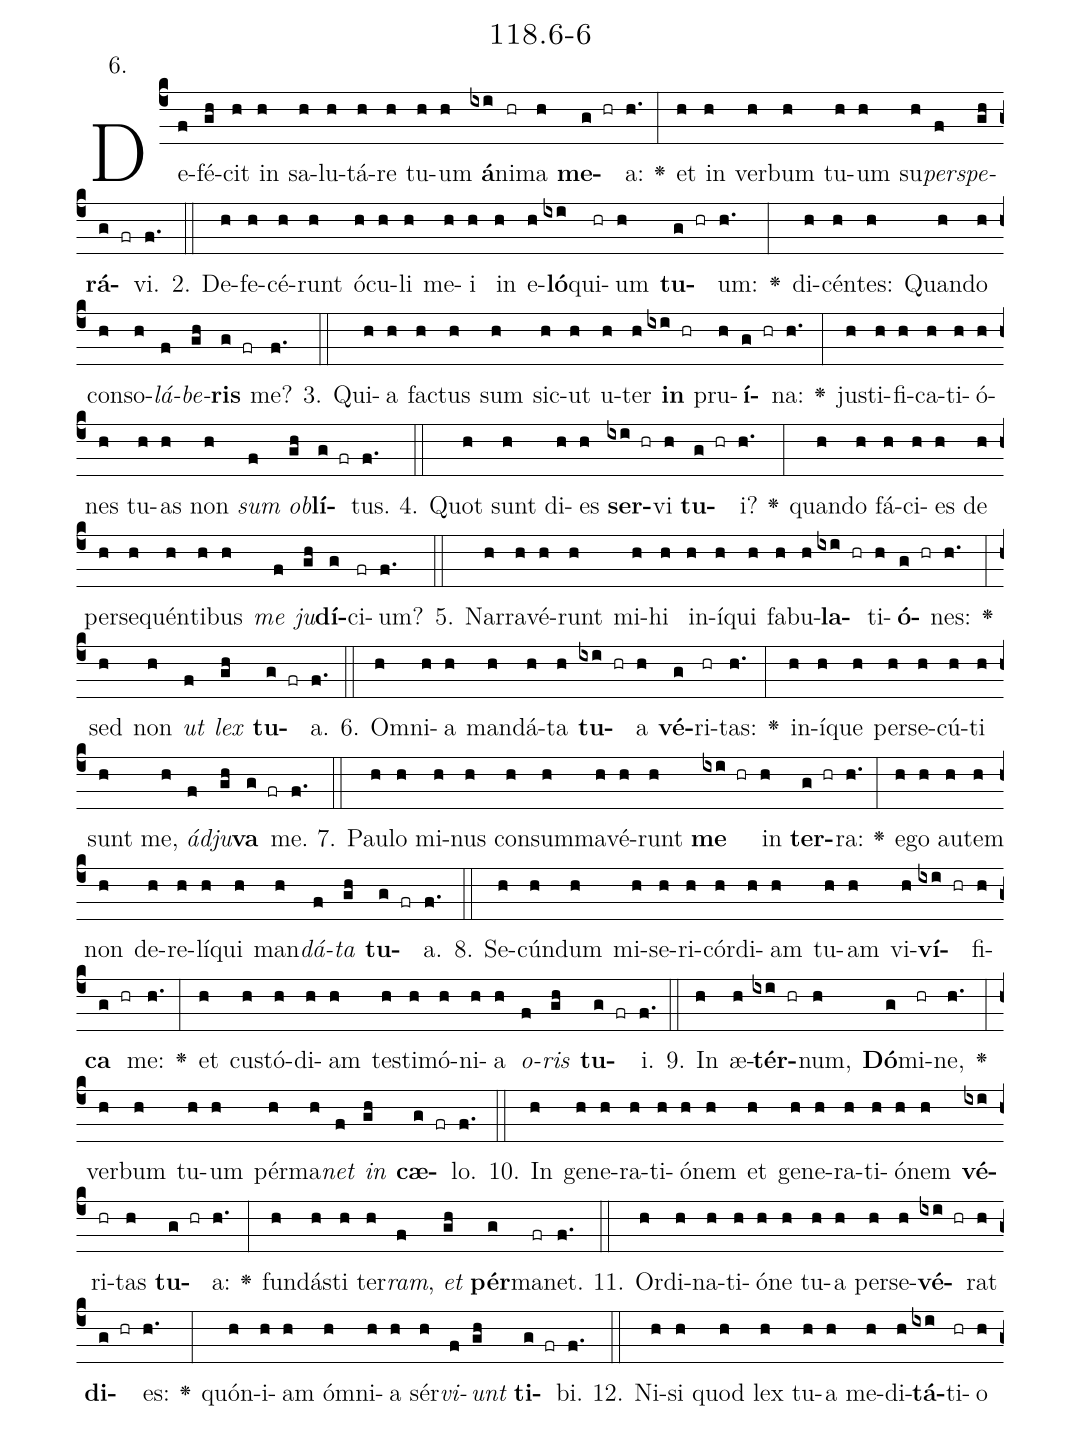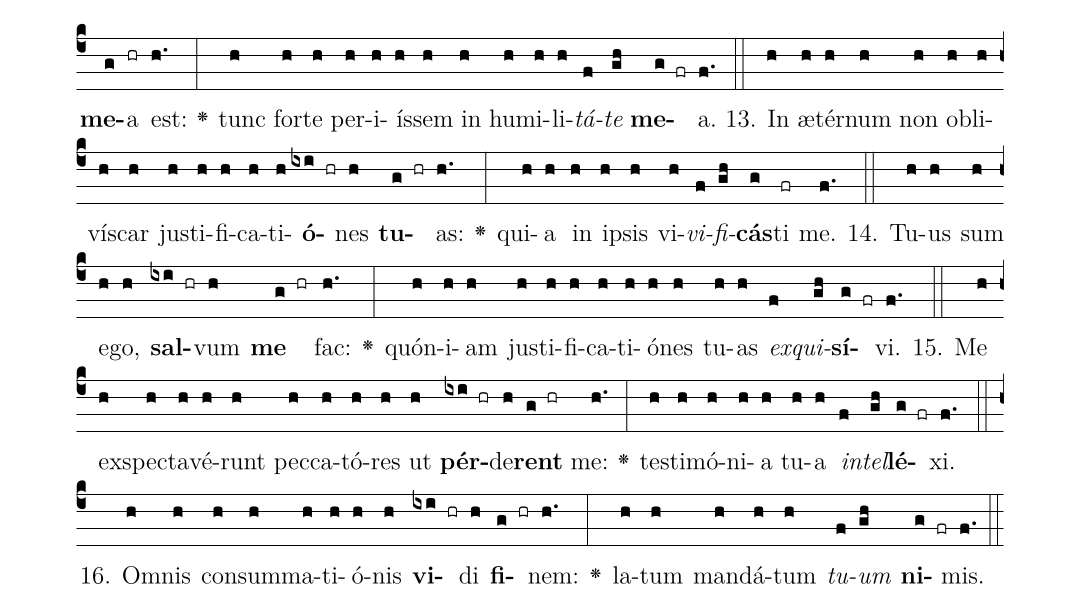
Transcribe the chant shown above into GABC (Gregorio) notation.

name: 118.6-6;
annotation: 6.;
%%
(c4)De(f)fé(gh)cit(h) in(h) sa(h)lu(h)tá(h)re(h) tu(h)um(h) <b>á</b>(ixi)ni(hr)ma(h) <b>me</b>(g hr)a:(h.) <v>\greheightstar</v>(:) et(h) in(h) ver(h)bum(h) tu(h)um(h) su(h)<i>per</i>(f)<i>spe</i>(gh)<b>rá</b>(g fr)vi.(f.) (::)
2. De(h)fe(h)cé(h)runt(h) ó(h)cu(h)li(h) me(h)i(h) in(h) e(h)<b>ló</b>(ixi)qui(hr)um(h) <b>tu</b>(g hr)um:(h.) <v>\greheightstar</v>(:) di(h)cén(h)tes:(h) Quan(h)do(h) con(h)so(h)<i>lá</i>(f)<i>be</i>(gh)<b>ris</b>(g fr) me?(f.) (::)
3. Qui(h)a(h) fac(h)tus(h) sum(h) sic(h)ut(h) u(h)ter(h) <b>in</b>(ixi hr) pru(h)<b>í</b>(g hr)na:(h.) <v>\greheightstar</v>(:) jus(h)ti(h)fi(h)ca(h)ti(h)ó(h)nes(h) tu(h)as(h) non(h) <i>sum</i>(f) <i>ob</i>(gh)<b>lí</b>(g fr)tus.(f.) (::)
4. Quot(h) sunt(h) di(h)es(h) <b>ser</b>(ixi hr)vi(h) <b>tu</b>(g hr)i?(h.) <v>\greheightstar</v>(:) quan(h)do(h) fá(h)ci(h)es(h) de(h) per(h)se(h)quén(h)ti(h)bus(h) <i>me</i>(f) <i>ju</i>(gh)<b>dí</b>(g)ci(fr)um?(f.) (::)
5. Nar(h)ra(h)vé(h)runt(h) mi(h)hi(h) in(h)í(h)qui(h) fa(h)bu(h)<b>la</b>(ixi hr)ti(h)<b>ó</b>(g hr)nes:(h.) <v>\greheightstar</v>(:) sed(h) non(h) <i>ut</i>(f) <i>lex</i>(gh) <b>tu</b>(g fr)a.(f.) (::)
6. Om(h)ni(h)a(h) man(h)dá(h)ta(h) <b>tu</b>(ixi hr)a(h) <b>vé</b>(g)ri(hr)tas:(h.) <v>\greheightstar</v>(:) in(h)í(h)que(h) per(h)se(h)cú(h)ti(h) sunt(h) me,(h) <i>ád</i>(f)<i>ju</i>(gh)<b>va</b>(g fr) me.(f.) (::)
7. Pau(h)lo(h) mi(h)nus(h) con(h)sum(h)ma(h)vé(h)runt(h) <b>me</b>(ixi hr) in(h) <b>ter</b>(g hr)ra:(h.) <v>\greheightstar</v>(:) e(h)go(h) au(h)tem(h) non(h) de(h)re(h)lí(h)qui(h) man(h)<i>dá</i>(f)<i>ta</i>(gh) <b>tu</b>(g fr)a.(f.) (::)
8. Se(h)cún(h)dum(h) mi(h)se(h)ri(h)cór(h)di(h)am(h) tu(h)am(h) vi(h)<b>ví</b>(ixi hr)fi(h)<b>ca</b>(g hr) me:(h.) <v>\greheightstar</v>(:) et(h) cus(h)tó(h)di(h)am(h) tes(h)ti(h)mó(h)ni(h)a(h) <i>o</i>(f)<i>ris</i>(gh) <b>tu</b>(g fr)i.(f.) (::)
9. In(h) æ(h)<b>tér</b>(ixi hr)num,(h) <b>Dó</b>(g)mi(hr)ne,(h.) <v>\greheightstar</v>(:) ver(h)bum(h) tu(h)um(h) pér(h)ma(h)<i>net</i>(f) <i>in</i>(gh) <b>cæ</b>(g fr)lo.(f.) (::)
10. In(h) ge(h)ne(h)ra(h)ti(h)ó(h)nem(h) et(h) ge(h)ne(h)ra(h)ti(h)ó(h)nem(h) <b>vé</b>(ixi)ri(hr)tas(h) <b>tu</b>(g hr)a:(h.) <v>\greheightstar</v>(:) fun(h)dás(h)ti(h) ter(h)<i>ram</i>,(f) <i>et</i>(gh) <b>pér</b>(g)ma(fr)net.(f.) (::)
11. Or(h)di(h)na(h)ti(h)ó(h)ne(h) tu(h)a(h) per(h)se(h)<b>vé</b>(ixi hr)rat(h) <b>di</b>(g hr)es:(h.) <v>\greheightstar</v>(:) quón(h)i(h)am(h) óm(h)ni(h)a(h) sér(h)<i>vi</i>(f)<i>unt</i>(gh) <b>ti</b>(g fr)bi.(f.) (::)
12. Ni(h)si(h) quod(h) lex(h) tu(h)a(h) me(h)di(h)<b>tá</b>(ixi)ti(hr)o(h) <b>me</b>(g)a(hr) est:(h.) <v>\greheightstar</v>(:) tunc(h) for(h)te(h) per(h)i(h)ís(h)sem(h) in(h) hu(h)mi(h)li(h)<i>tá</i>(f)<i>te</i>(gh) <b>me</b>(g fr)a.(f.) (::)
13. In(h) æ(h)tér(h)num(h) non(h) ob(h)li(h)vís(h)car(h) jus(h)ti(h)fi(h)ca(h)ti(h)<b>ó</b>(ixi hr)nes(h) <b>tu</b>(g hr)as:(h.) <v>\greheightstar</v>(:) qui(h)a(h) in(h) ip(h)sis(h) vi(h)<i>vi</i>(f)<i>fi</i>(gh)<b>cás</b>(g)ti(fr) me.(f.) (::)
14. Tu(h)us(h) sum(h) e(h)go,(h) <b>sal</b>(ixi hr)vum(h) <b>me</b>(g hr) fac:(h.) <v>\greheightstar</v>(:) quón(h)i(h)am(h) jus(h)ti(h)fi(h)ca(h)ti(h)ó(h)nes(h) tu(h)as(h) <i>ex</i>(f)<i>qui</i>(gh)<b>sí</b>(g fr)vi.(f.) (::)
15. Me(h) ex(h)spec(h)ta(h)vé(h)runt(h) pec(h)ca(h)tó(h)res(h) ut(h) <b>pér</b>(ixi hr)de(h)<b>rent</b>(g hr) me:(h.) <v>\greheightstar</v>(:) tes(h)ti(h)mó(h)ni(h)a(h) tu(h)a(h) <i>in</i>(f)<i>tel</i>(gh)<b>lé</b>(g fr)xi.(f.) (::)
16. Om(h)nis(h) con(h)sum(h)ma(h)ti(h)ó(h)nis(h) <b>vi</b>(ixi hr)di(h) <b>fi</b>(g hr)nem:(h.) <v>\greheightstar</v>(:) la(h)tum(h) man(h)dá(h)tum(h) <i>tu</i>(f)<i>um</i>(gh) <b>ni</b>(g fr)mis.(f.) (::)
